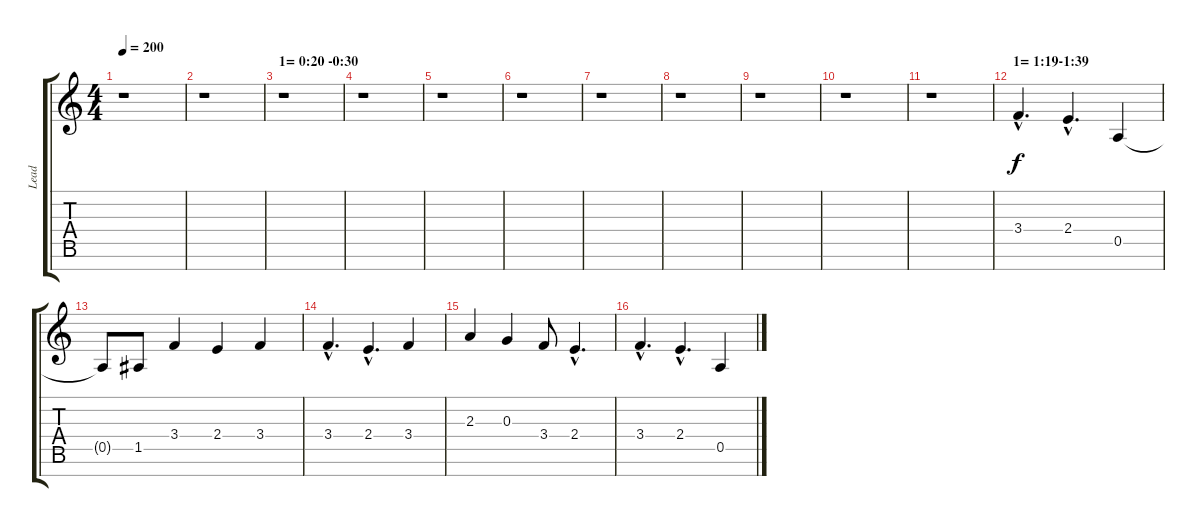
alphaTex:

\track ("Lead" "Lead") {instrument distortionguitar}
\staff {score tabs}
\tuning (E4 B3 G3 D3 A2 E2 B1) {hide}
\ts (4 4)
\tempo 200
\clef g2
\ks c
r.1{dy f} |
r.1 |
\section ("" "1= 0:20 -0:30 ")
r.1 |
r.1 |
r.1 |
r.1 |
r.1 |
r.1 |
r.1 |
r.1 |
r.1 |
\section ("" "1= 1:19-1:39")
3.4{hac}.4{d} 2.4{hac}.4{d} 0.5.4 |
0.5{t}.8 1.5.8 3.4.4 2.4.4 3.4.4 |
3.4{hac}.4{d} 2.4{hac}.4{d} 3.4.4 |
2.3.4 0.3.4 3.4.8 2.4{hac}.4{d} |
3.4{hac}.4{d} 2.4{hac}.4{d} 0.5.4
